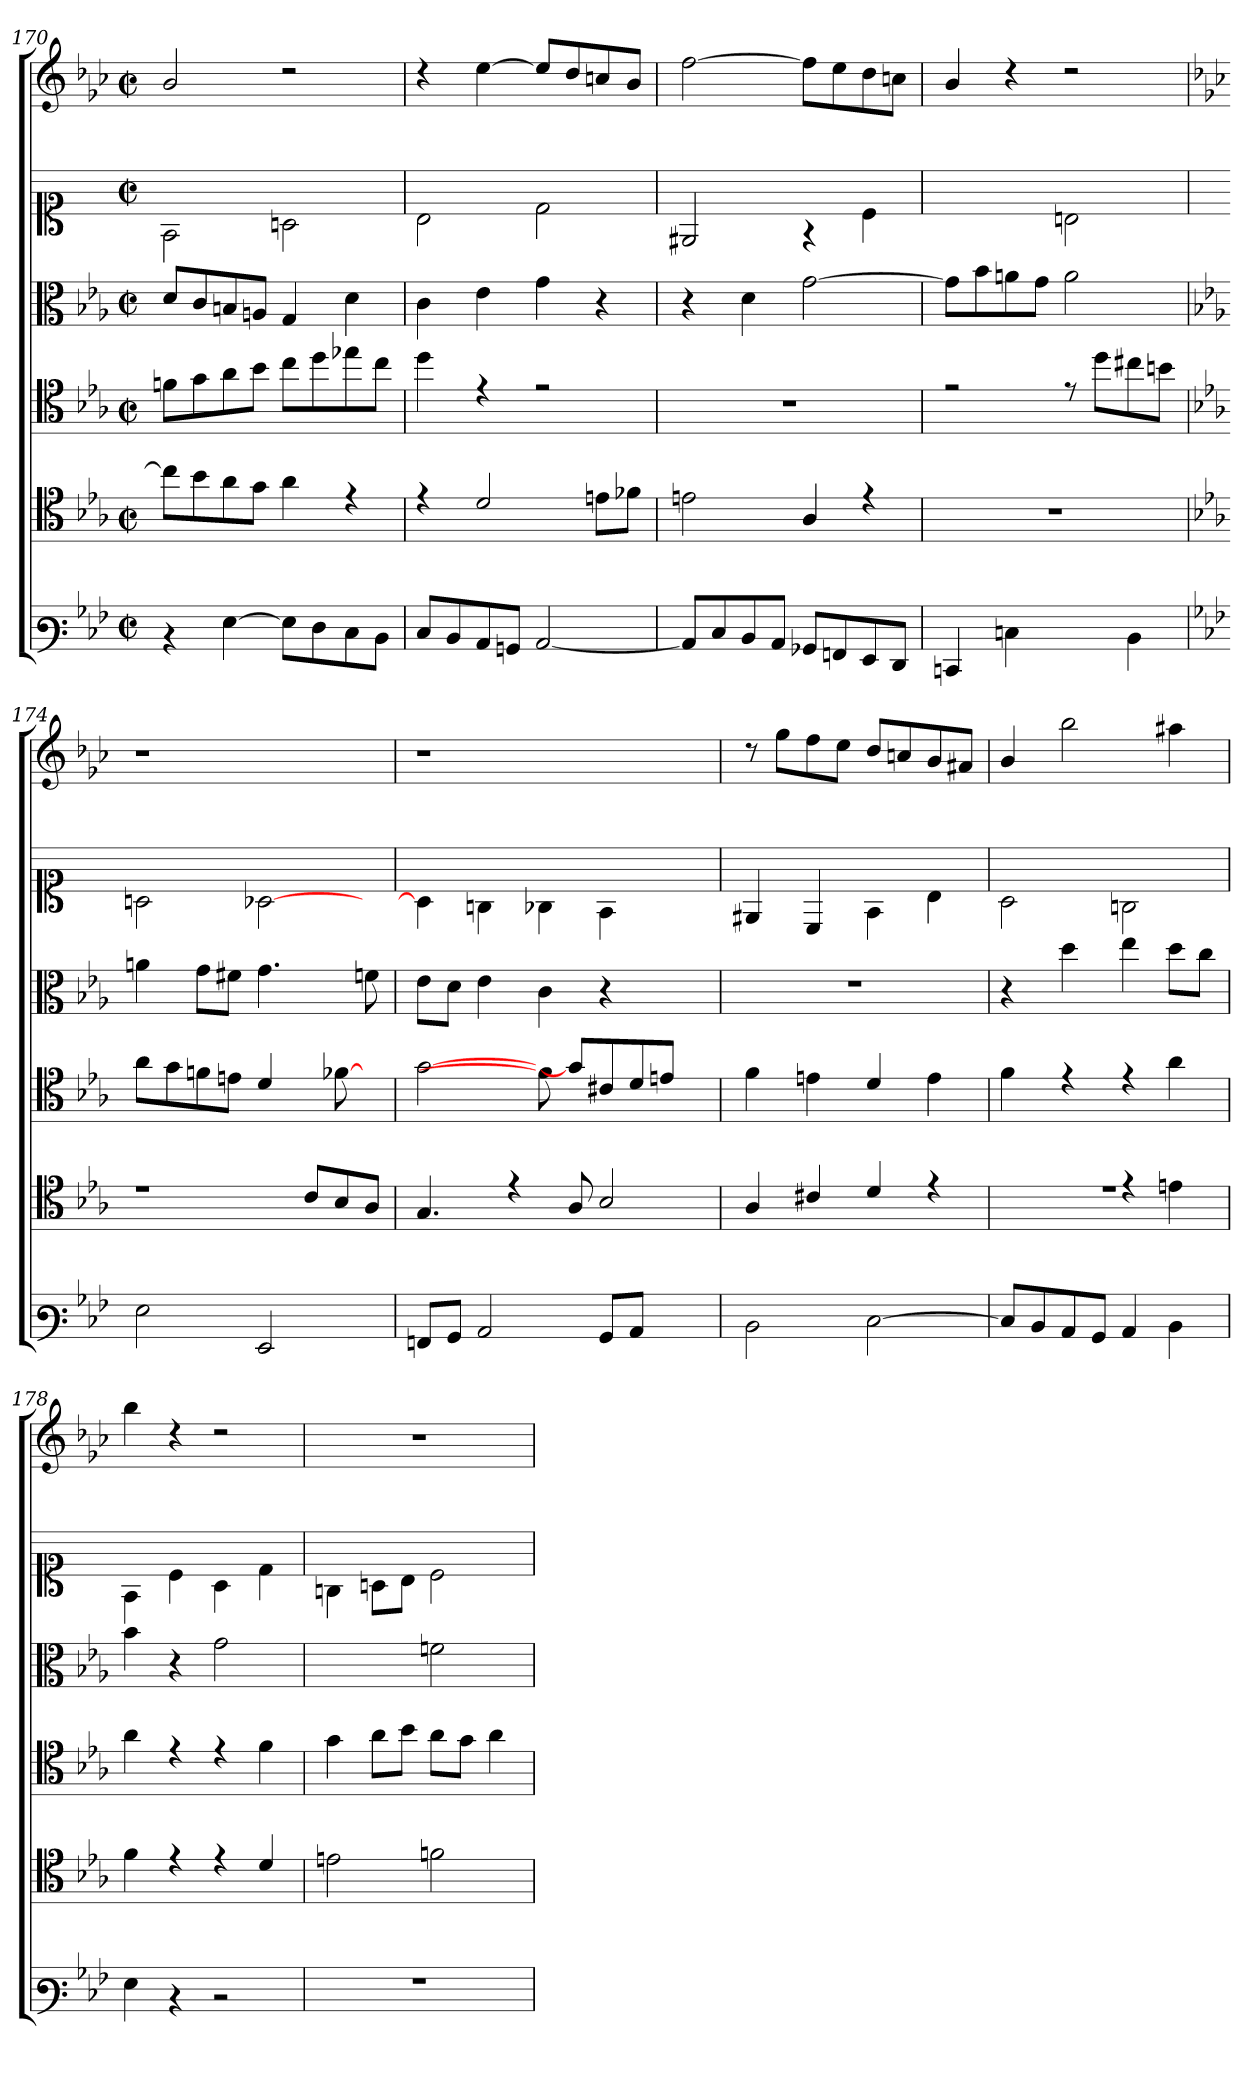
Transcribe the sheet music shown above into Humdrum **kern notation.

**kern	**kern	**kern	**kern	**kern	**kern
*part6	*part5	*part4	*part3	*part2	*part1
*staff6	*staff5	*staff4	*staff3	*staff2	*staff1
*clefF3	*clefC4	*clefC4	*clefC3	*clefC1	*clefG3
*k[b-e-a-]	*k[b-e-a-]	*k[b-e-a-]	*k[b-e-a-]	*	*k[b-e-a-]
*M2/2	*M2/2	*M2/2	*M2/2	*M2/2	*M2/2
*met(c|)	*met(c|)	*met(c|)	*met(c|)	*met(c|)	*met(c|)
=170	=170	=170	=170	=170	=170
4rD	8cc\L]	8fn\L	8d/L	2F\	2g/
.	8b-\	8g\	8c/	.	.
[>4G\	8a-\	8a-\	8Bn/	.	.
.	8g\J	8b-\J	8An/J	.	.
8G\L]	4a-\	8cc\L	4G/	2An\	2rcc
8F\	.	8dd\	.	.	.
8E-\	4rd	8ee-X\	4d\	.	.
8D\J	.	8cc\J	.	.	.
=171	=171	=171	=171	=171	=171
8E-/L	4rd	4dd\	4c\	2B\	4rb
8D/	.	.	.	.	.
8C/	2d/	4re	4e-\	.	[>4cc\
8BBn/J	.	.	.	.	.
[<2C/	.	2re	4g\	2d\	8cc/L]
.	.	.	.	.	8b-/
.	8en\L	.	4r	.	8an/
.	8f-X\J	.	.	.	8g/J
=172	=172	=172	=172	=172	=172
8C/L]	2en\	1r	4r	2E#X/	[>2dd\
8E-/	.	.	.	.	.
8D/	.	.	4d\	.	.
8C/J	.	.	.	.	.
8BB-X/L	4A-/	.	[>2g\	4rF	8dd\L]
8AAn/	.	.	.	.	8cc\
8GG/	4rd	.	.	4c\	8b-\
8FF/J	.	.	.	.	8an\J
=173	=173	=173	=173	=173	=173
4EEn/	1r	2re	8g\L]	2ryy	4g/
.	.	.	8b-\	.	.
4En\	.	.	8an\	.	4rb
.	.	.	8g\J	.	.
4ryy	.	8re	2a\	2Bn\	2rcc
.	.	8dd\L	.	.	.
4D\	.	8cc#X\	.	.	.
.	.	8bn\J	.	.	.
!!LO:PB:g=z
=174	=174	=174	=174	=174	=174
*k[b-e-a-]	*k[b-e-a-]	*k[b-e-a-]	*k[b-e-a-]	*	*k[b-e-a-]
*	*^	*	*	*	*
2G\	2.ryy	1re	8a-\L	4an\	2An\	1r
.	.	.	8g\	.	.	.
.	.	.	8fn\	8g\L	.	.
.	.	.	8en\J	8f#X\J	.	.
2GG/	.	.	4d/	4.g\	[2A-X\	.
.	8c/L	.	8ryy	.	.	.
.	8B-/	.	[8f-X\	8ryy	.	.
8ryy	8A-/J	8ryy	8ryy	8fn\	8ryy	8ryy
*	*v	*v	*	*	*	*
=175	=175	=175	=175	=175	=175
8AAn/L	4.G/	[>2g\	8e-\L	4A-\]	1r
8BB-/J	.	.	8d\J	.	.
2C/	.	.	4e-\	4Gn\	.
.	4re	.	.	.	.
.	.	8f-\]	4c\	4G-X\	.
.	8A-/	8g/L]	.	.	.
8BB-/L	2B-/	8c#X/	4r	4F\	.
8C/J	.	8d/	.	.	.
4ryy	.	8en/J	4ryy	4ryy	4ryy
.	.	8ryy	.	.	.
=176	=176	=176	=176	=176	=176
2D\	4A-/	4f\	1r	4E#X/	8rb
.	.	.	.	.	8ee-\L
.	4c#X/	4en\	.	4C/	8dd\
.	.	.	.	.	8cc\J
[>2E-\	4d/	4d/	.	4F\	8b-/L
.	.	.	.	.	8an/
.	4rd	4e\	.	4B\	8g/
.	.	.	.	.	8f#X/J
=177	=177	=177	=177	=177	=177
*	*^	*	*	*	*
8E-/L]	2ryy	1re	4f\	4r	2A\	4g/
8D/	.	.	.	.	.	.
8C/	.	.	4re	4dd\	.	2gg\
8BB-/J	.	.	.	.	.	.
4C/	4rd	.	4re	4ee-\	2Gn\	.
4D\	4en\	.	4a-\	8dd\L	.	4ff#X\
.	.	.	.	8cc\J	.	.
*	*v	*v	*	*	*	*
=178	=178	=178	=178	=178	=178
4G\	4f\	4a-\	4b-\	4F\	4gg\
4rD	4rd	4re	4r	4c\	4rb
2rE	4rd	4re	2g\	4A\	2rb
.	4d/	4f\	.	4d\	.
=179	=179	=179	=179	=179	=179
1r	2en\	4g\	2ryy	4Gn\	1r
.	.	8a-\L	.	8An\L	.
.	.	8b-\J	.	8B\J	.
.	2fn\	8a-\L	2fn\	2c\	.
.	.	8g\J	.	.	.
.	.	4a-\	.	.	.
=	=	=	=	=	=
*-	*-	*-	*-	*-	*-
